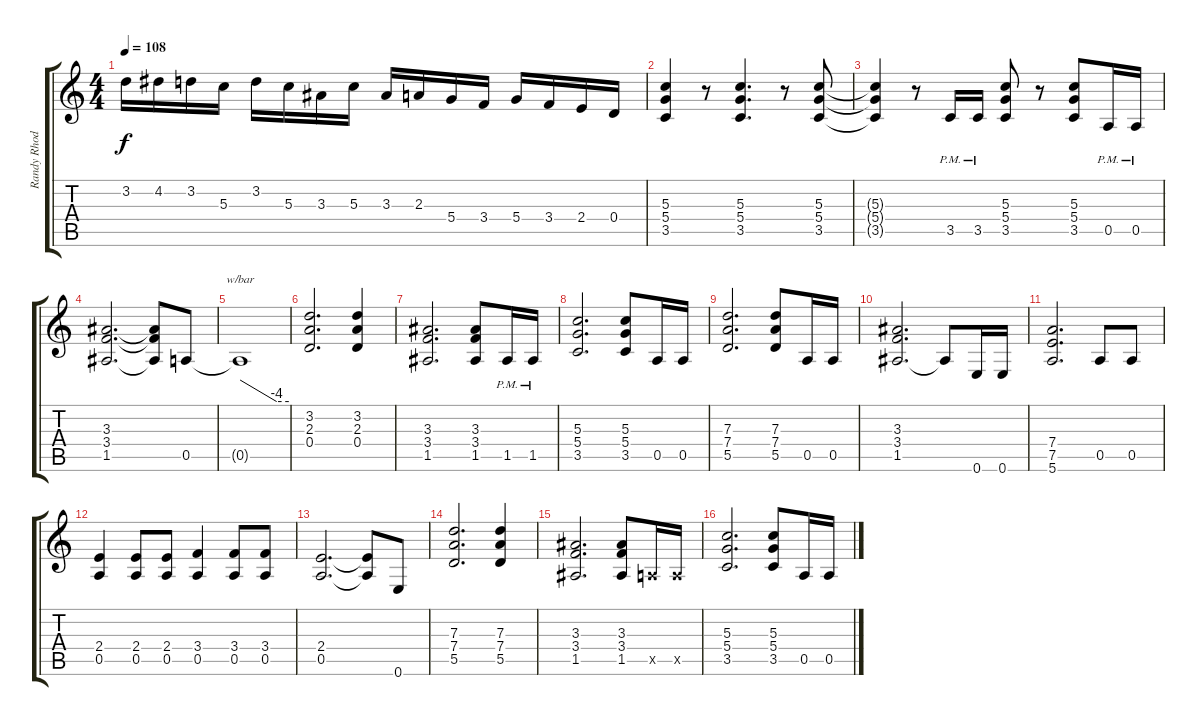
\track ("Randy Rhodes" "Randy Rhod") {instrument distortionguitar}
\staff {score tabs}
\tuning (E4 B3 G3 D3 A2 E2) {hide}
\ts (4 4)
\tempo 108
\clef g2
\ks c
3.2.16{dy f} 4.2.16 3.2.16 5.3.16 3.2.16 5.3.16 3.3.16 5.3.16 3.3.16 2.3.16 5.4.16 3.4.16 5.4.16 3.4.16 2.4.16 0.4.16 |
(5.3 5.4 3.5).4 r.8 (5.3 5.4 3.5).4{d} r.8 (5.3 5.4 3.5).8 |
(5.3{t} 5.4{t} 3.5{t}).4 r.8 3.5{pm}.16 3.5{pm}.16 (5.3 5.4 3.5).8 r.8 (5.3 5.4 3.5).8 0.5{pm}.16 0.5{pm}.16 |
(3.3 3.4 1.5).2{d} (3.3{t} 3.4{t} 1.5{t}).8 0.5.8 |
0.5{t}.1{tbe (custom default 0 0 45 -16 60 -16)} |
(3.2 2.3 0.4).2{d} (3.2 2.3 0.4).4 |
(3.3 3.4 1.5).2{d} (3.3 3.4 1.5).8 1.5{pm}.16 1.5{pm}.16 |
(5.3 5.4 3.5).2{d} (5.3 5.4 3.5).8 0.5.16 0.5.16 |
(7.3 7.4 5.5).2{d} (7.3 7.4 5.5).8 0.5.16 0.5.16 |
(3.3 3.4 1.5).2{d} 1.5{t}.8 0.6.16 0.6.16 |
(7.4 7.5 5.6).2{d} 0.5.8 0.5.8 |
(2.4 0.5).4 (2.4 0.5).8 (2.4 0.5).8 (3.4 0.5).4 (3.4 0.5).8 (3.4 0.5).8 |
(2.4 0.5).2{d} (2.4{t} 0.5{t}).8 0.6.8 |
(7.3 7.4 5.5).2{d} (7.3 7.4 5.5).4 |
(3.3 3.4 1.5).2{d} (3.3 3.4 1.5).8 0.5{x}.16 0.5{x}.16 |
(5.3 5.4 3.5).2{d} (5.3 5.4 3.5).8 0.5.16 0.5.16
